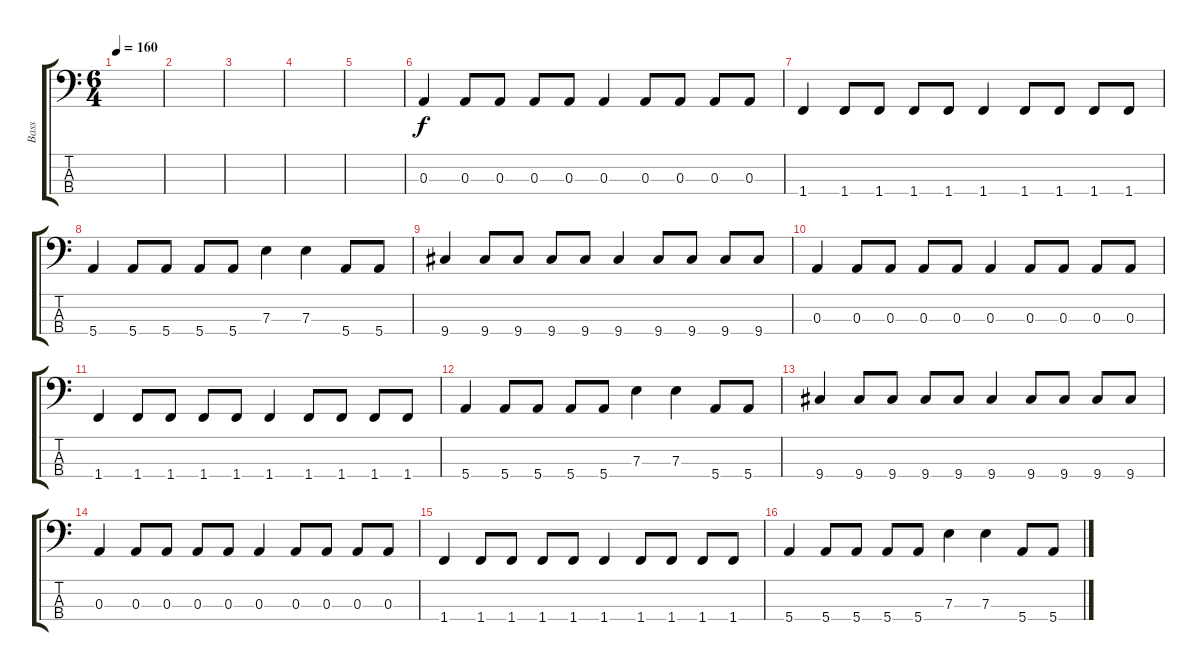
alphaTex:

\track ("Bass" "Bass") {instrument electricbassfinger}
\staff {score tabs}
\tuning (G2 D2 A1 E1) {hide}
\ts (6 4)
\tempo 160
\clef f4
\ks c
|
|
|
|
|
0.3.4 0.3.8 0.3.8 0.3.8 0.3.8 0.3.4 0.3.8 0.3.8 0.3.8 0.3.8 |
1.4.4 1.4.8 1.4.8 1.4.8 1.4.8 1.4.4 1.4.8 1.4.8 1.4.8 1.4.8 |
5.4.4 5.4.8 5.4.8 5.4.8 5.4.8 7.3.4 7.3.4 5.4.8 5.4.8 |
9.4.4 9.4.8 9.4.8 9.4.8 9.4.8 9.4.4 9.4.8 9.4.8 9.4.8 9.4.8 |
0.3.4 0.3.8 0.3.8 0.3.8 0.3.8 0.3.4 0.3.8 0.3.8 0.3.8 0.3.8 |
1.4.4 1.4.8 1.4.8 1.4.8 1.4.8 1.4.4 1.4.8 1.4.8 1.4.8 1.4.8 |
5.4.4 5.4.8 5.4.8 5.4.8 5.4.8 7.3.4 7.3.4 5.4.8 5.4.8 |
9.4.4 9.4.8 9.4.8 9.4.8 9.4.8 9.4.4 9.4.8 9.4.8 9.4.8 9.4.8 |
0.3.4 0.3.8 0.3.8 0.3.8 0.3.8 0.3.4 0.3.8 0.3.8 0.3.8 0.3.8 |
1.4.4 1.4.8 1.4.8 1.4.8 1.4.8 1.4.4 1.4.8 1.4.8 1.4.8 1.4.8 |
5.4.4 5.4.8 5.4.8 5.4.8 5.4.8 7.3.4 7.3.4 5.4.8 5.4.8
